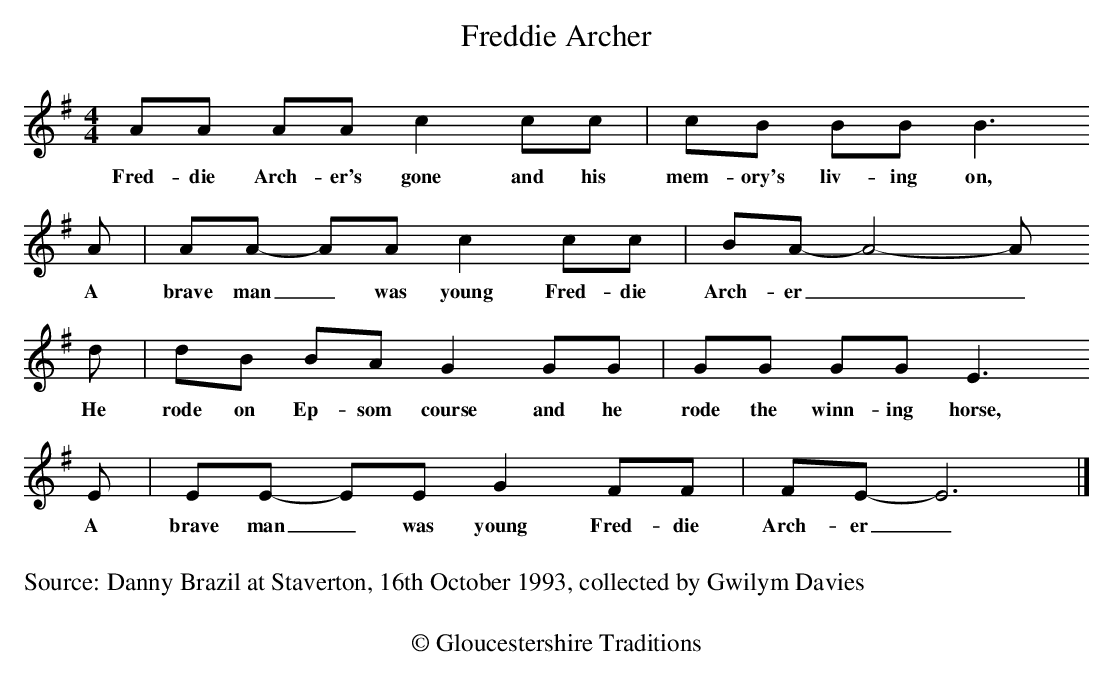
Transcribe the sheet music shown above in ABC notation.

X:1
T: Freddie Archer
M: 4/4
L: 1/4
K: Em
A/A/ A/A/ c c/c/ | c/B/ B/B/ B3/
w:Fred-die Arch-er's gone and his mem-ory's liv-ing on,
A/ | A/A/- A/A/ c c/c/ | B/A/-A2-A/
w:  A brave man_ was young Fred-die Arch-er__
d/ | d/B/ B/A/ G  G/G/ | G/G/ G/G/ E3/
w:He rode on Ep-som course and he rode the winn-ing horse,
E/ | E/E/- E/E/ GF/F/ | F/E/-E3 |]
w: A brave man_ was young Fred-die Arch-er_
